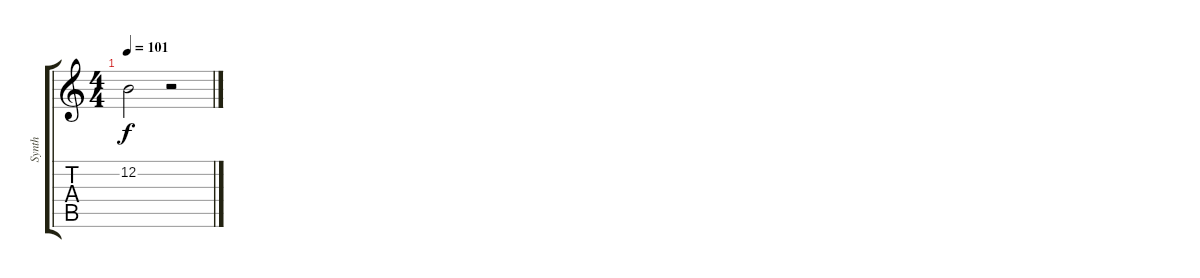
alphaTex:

\track ("Synth" "Synth") {instrument harmonica}
\staff {score tabs}
\tuning (E4 B3 G3 D3 A2 D2) {hide}
\ts (4 4)
\tempo 101
\clef g2
\ks c
12.2{t}.2{dy f} r.2{volume 0}
